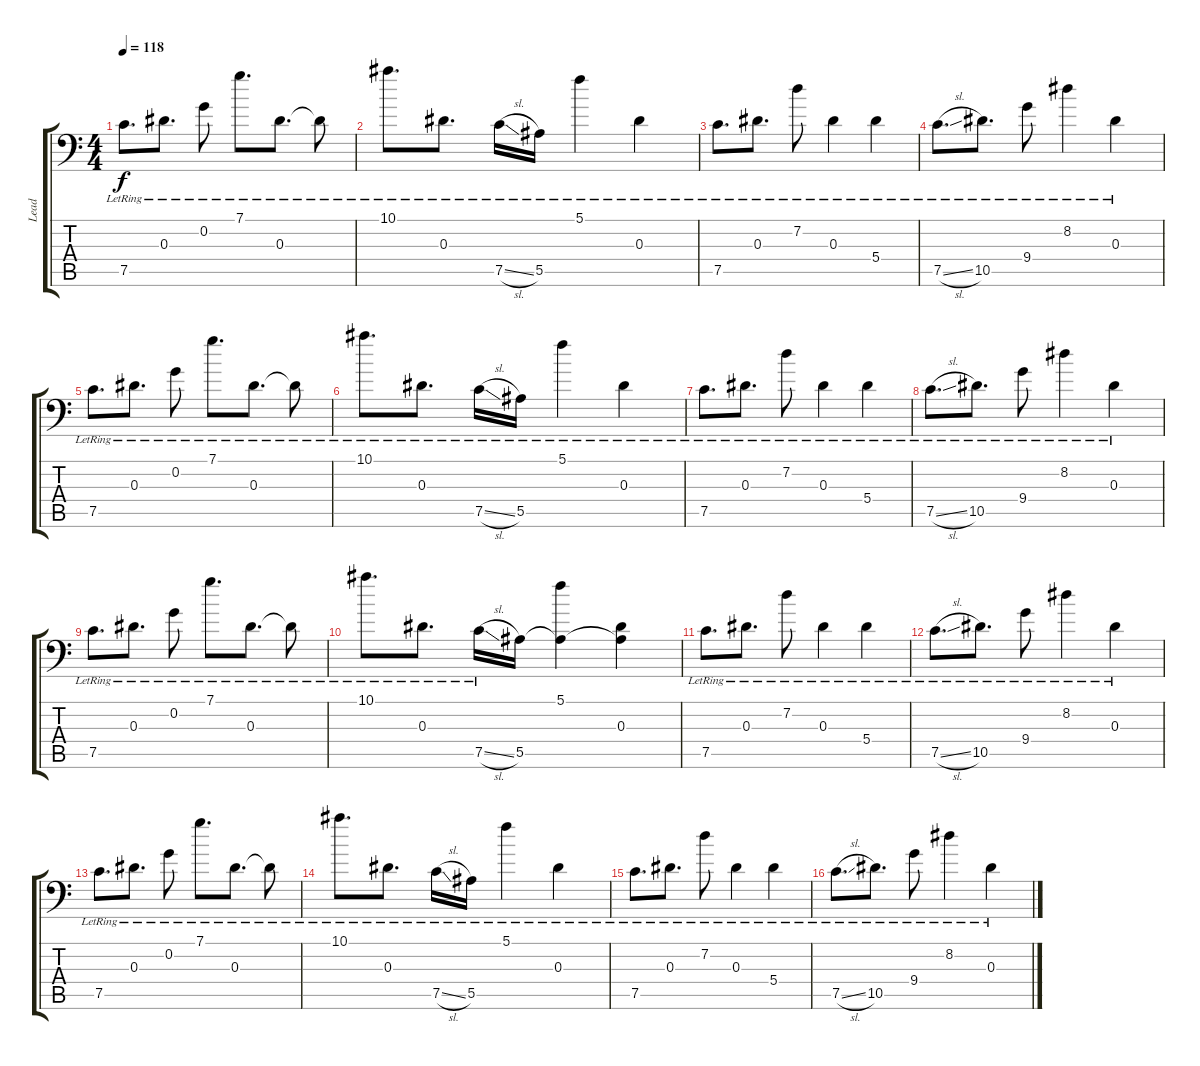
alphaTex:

\track ("Lead" "Lead") {instrument distortionguitar}
\staff {score tabs}
\tuning (C4 G3 Eb3 Bb2 F2 Bb1) {hide}
\ts (4 4)
\tempo 118
\clef f4
\ks c
7.5{lr}.8{d dy f} 0.3{lr}.8{d} 0.2{lr}.8 7.1{lr}.8{d} 0.3{lr}.8{d} 0.3{lr t}.8 |
10.1{lr}.8{d} 0.3{lr}.8{d} 7.5{sl lr}.16 5.5{lr}.16 5.1{lr}.4 0.3{lr}.4 |
7.5{lr}.8{d} 0.3{lr}.8{d} 7.2{lr}.8 0.3{lr}.4 5.4{lr}.4 |
7.5{sl lr}.8{d} 10.5{lr}.8{d} 9.4{lr}.8 8.2{lr}.4 0.3{lr}.4 |
7.5{lr}.8{d} 0.3{lr}.8{d} 0.2{lr}.8 7.1{lr}.8{d} 0.3{lr}.8{d} 0.3{lr t}.8 |
10.1{lr}.8{d} 0.3{lr}.8{d} 7.5{sl lr}.16 5.5{lr}.16 5.1{lr}.4 0.3{lr}.4 |
7.5{lr}.8{d} 0.3{lr}.8{d} 7.2{lr}.8 0.3{lr}.4 5.4{lr}.4 |
7.5{sl lr}.8{d} 10.5{lr}.8{d} 9.4{lr}.8 8.2{lr}.4 0.3{lr}.4 |
7.5{lr}.8{d} 0.3{lr}.8{d} 0.2{lr}.8 7.1{lr}.8{d} 0.3{lr}.8{d} 0.3{lr t}.8 |
10.1{lr}.8{d} 0.3{lr}.8{d} 7.5{sl lr}.16 5.5.16 (5.1 5.5{t}).4 (0.3 5.5{t}).4 |
7.5{lr}.8{d} 0.3{lr}.8{d} 7.2{lr}.8 0.3{lr}.4 5.4{lr}.4 |
7.5{sl lr}.8{d} 10.5{lr}.8{d} 9.4{lr}.8 8.2{lr}.4 0.3{lr}.4 |
7.5{lr}.8{d} 0.3{lr}.8{d} 0.2{lr}.8 7.1{lr}.8{d} 0.3{lr}.8{d} 0.3{lr t}.8 |
10.1{lr}.8{d} 0.3{lr}.8{d} 7.5{sl lr}.16 5.5{lr}.16 5.1{lr}.4 0.3{lr}.4 |
7.5{lr}.8{d} 0.3{lr}.8{d} 7.2{lr}.8 0.3{lr}.4 5.4{lr}.4 |
7.5{sl lr}.8{d} 10.5{lr}.8{d} 9.4{lr}.8 8.2{lr}.4 0.3{lr}.4
